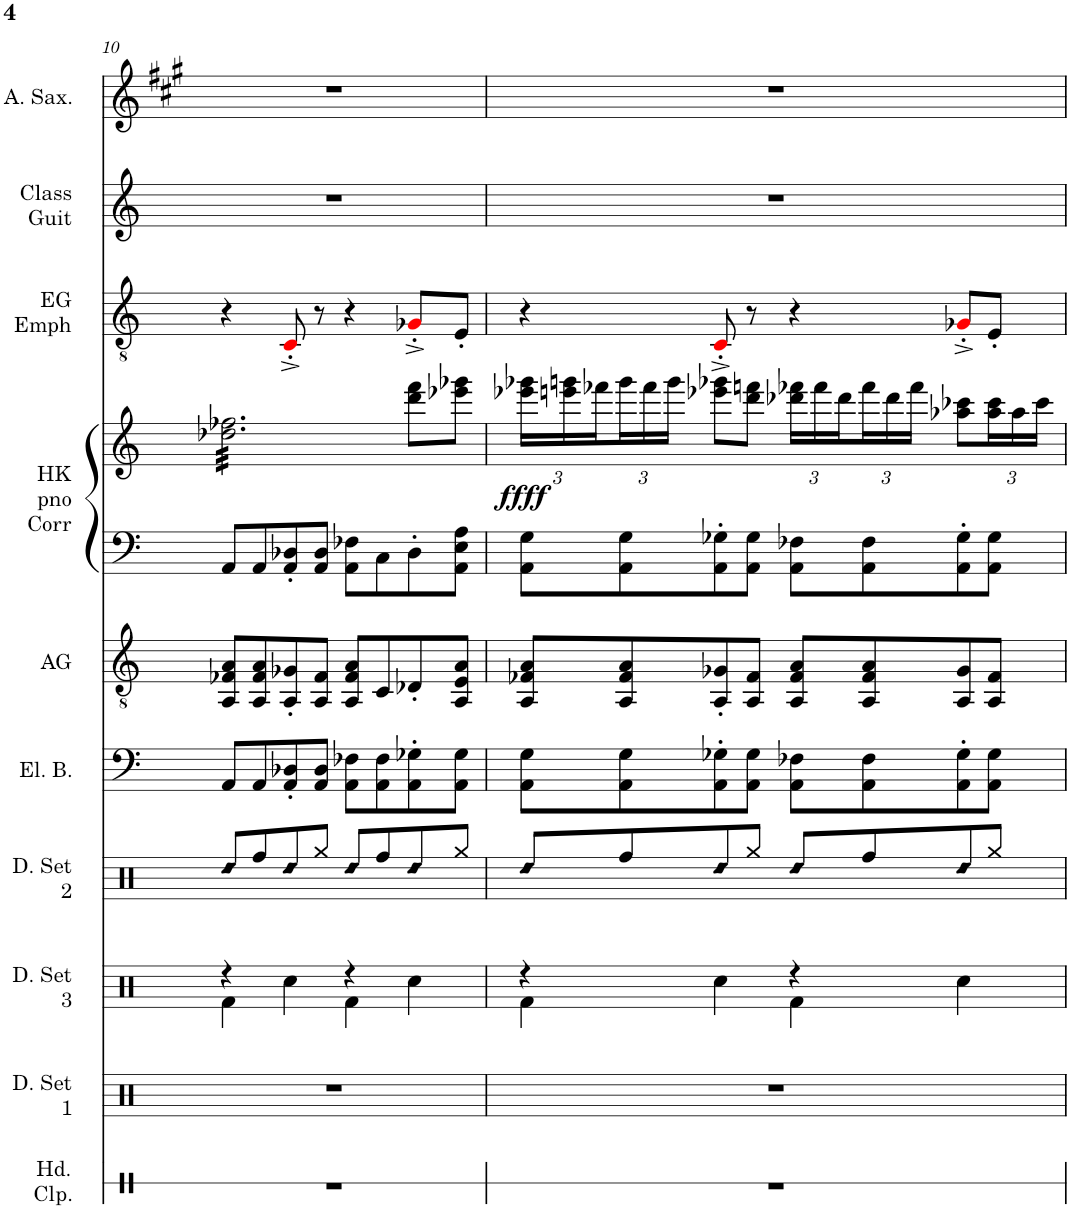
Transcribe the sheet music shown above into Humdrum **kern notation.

**kern	**kern	**kern	**kern	**kern	**kern	**kern	**kern	**dynam	**kern	**kern	**kern
*part10	*part9	*part8	*part7	*part6	*part5	*part4	*part4	*part4	*part3	*part2	*part1
*staff11	*staff10	*staff9	*staff8	*staff7	*staff6	*staff5	*staff4	*staff4/5	*staff3	*staff2	*staff1
*I"Hd.  Clp	*I"D. Set 1	*I"D. Set 3	*I"D. Set 2	*I"El. B.	*I"AG	*I"HK pno Corr	*	*	*I"EG Emph	*I"Class Guit	*I"A. Sax.
*I'Hd.  Clp.	*I'D. Set 1	*I'D. Set 3	*I'D. Set 2	*I'El. B.	*I'AG	*I'HK pno Corr	*	*	*I'EG Emph	*I'Class Guit	*I'A. Sax.
!!LO:PB:g=z
*clefX	*clefX	*clefX	*clefX	*clefF4	*clefGv2	*clefF4	*clefG2	*	*clefGv2	*clefG2	*clefG2
*	*	*	*	*Trd7c12	*	*	*	*	*	*	*Trd5c9
*k[]	*k[]	*k[]	*k[]	*k[]	*k[]	*k[]	*k[]	*	*k[]	*k[]	*k[f#c#g#]
*M4/4	*M4/4	*M4/4	*M4/4	*M4/4	*M4/4	*M4/4	*M4/4	*	*M4/4	*M4/4	*M4/4
=10	=10	=10	=10	=10	=10	=10	=10	=10	=10	=10	=10
*	*	*^	*	*	*	*	*	*	*	*	*
!	!	!	!	!LO:N:head=diamond	!	!	!	!	!	!	!	!
*	*	*	*	*	*	*	*	*tremolo	*	*	*	*
1r	1r	4r	4Rf\	8Rdd/L	8AA/L	8AA/ 8F-X/ 8A/L	8AA/L	32dd-X\ 32ff-X\LLL	.	4r	1r	1r
.	.	.	.	.	.	.	.	32dd-X\ 32ff-X\	.	.	.	.
.	.	.	.	.	.	.	.	32dd-X\ 32ff-X\	.	.	.	.
.	.	.	.	.	.	.	.	32dd-X\ 32ff-X\	.	.	.	.
.	.	.	.	8Rff/	8AA/	8AA/ 8F-/ 8A/	8AA/	32dd-X\ 32ff-X\	.	.	.	.
.	.	.	.	.	.	.	.	32dd-X\ 32ff-X\	.	.	.	.
.	.	.	.	.	.	.	.	32dd-X\ 32ff-X\	.	.	.	.
.	.	.	.	.	.	.	.	32dd-X\ 32ff-X\	.	.	.	.
!	!	!	!	!LO:N:head=diamond	!	!	!	!	!	!	!	!
.	.	4Rcc\	4ryy	8Rdd/	8AA/' 8D-X/'	8AA/' 8G-X/'	8AA/' 8D-X/'	32dd-X\ 32ff-X\	.	8C'^i/	.	.
.	.	.	.	.	.	.	.	32dd-X\ 32ff-X\	.	.	.	.
.	.	.	.	.	.	.	.	32dd-X\ 32ff-X\	.	.	.	.
.	.	.	.	.	.	.	.	32dd-X\ 32ff-X\	.	.	.	.
.	.	.	.	8Rgg/J	8AA/ 8D-/J	8AA/ 8F-/J	8AA/ 8D-/J	32dd-X\ 32ff-X\	.	8r	.	.
.	.	.	.	.	.	.	.	32dd-X\ 32ff-X\	.	.	.	.
.	.	.	.	.	.	.	.	32dd-X\ 32ff-X\	.	.	.	.
.	.	.	.	.	.	.	.	32dd-X\ 32ff-X\	.	.	.	.
!	!	!	!	!LO:N:head=diamond	!	!	!	!	!	!	!	!
.	.	4r	4Rf\	8Rdd/L	8AA\ 8F-X\L	8AA/ 8F-/ 8A/L	8AA\ 8F-X\L	32dd-X\ 32ff-X\	.	4r	.	.
.	.	.	.	.	.	.	.	32dd-X\ 32ff-X\	.	.	.	.
.	.	.	.	.	.	.	.	32dd-X\ 32ff-X\	.	.	.	.
.	.	.	.	.	.	.	.	32dd-X\ 32ff-X\	.	.	.	.
.	.	.	.	8Rff/	8AA\ 8F-\	8C/	8C\	32dd-X\ 32ff-X\	.	.	.	.
.	.	.	.	.	.	.	.	32dd-X\ 32ff-X\	.	.	.	.
.	.	.	.	.	.	.	.	32dd-X\ 32ff-X\	.	.	.	.
.	.	.	.	.	.	.	.	32dd-X\ 32ff-X\JJJ	.	.	.	.
*	*	*	*	*	*	*	*	*Xtremolo	*	*	*	*
!	!	!	!	!LO:N:head=diamond	!	!	!	!	!	!	!	!
.	.	4Rcc\	4ryy	8Rdd/	8AA\' 8G-X\'	8D-X'/	8D-'\	8ddd\ 8fff\L	.	8G-X'^i/L	.	.
.	.	.	.	8Rgg/J	8AA\ 8G-\J	8AA/ 8E/ 8A/J	8AA\ 8E\ 8A\J	8eee-X\ 8ggg-X\J	.	8E'/J	.	.
=11	=11	=11	=11	=11	=11	=11	=11	=11	=11	=11	=11	=11
!	!	!	!	!LO:N:head=diamond	!	!	!	!	!	!	!	!
*	*	*	*	*	*	*	*	*Xbrackettup	*	*	*	*
!	!	!	!	!	!	!	!	!	!LO:DY:b	!	!	!
1r	1r	4r	4Rf\	8Rdd/L	8AA\ 8G\L	8AA/ 8F-X/ 8A/L	8AA\ 8G\L	24eee-X\ 24ggg-X\LL	ffff	4r	1r	1r
.	.	.	.	.	.	.	.	24eeen\ 24gggn\	.	.	.	.
.	.	.	.	.	.	.	.	24fff-X\	.	.	.	.
.	.	.	.	8Rff/	8AA\ 8G\	8AA/ 8F-/ 8A/	8AA\ 8G\	24ggg\	.	.	.	.
.	.	.	.	.	.	.	.	24fff-\	.	.	.	.
.	.	.	.	.	.	.	.	24ggg\JJ	.	.	.	.
!	!	!	!	!LO:N:head=diamond	!	!	!	!	!	!	!	!
.	.	4Rcc\	4ryy	8Rdd/	8AA\' 8G-X\'	8AA/' 8G-X/'	8AA\' 8G-X\'	8eee-X\ 8ggg-X\L	.	8C'^i/	.	.
.	.	.	.	8Rgg/J	8AA\ 8G-\J	8AA/ 8F-/J	8AA\ 8G-\J	8ddd\ 8fffn\J	.	8r	.	.
!	!	!	!	!LO:N:head=diamond	!	!	!	!	!	!	!	!
.	.	4r	4Rf\	8Rdd/L	8AA\ 8F-X\L	8AA/ 8F-/ 8A/L	8AA\ 8F-X\L	24ddd-X\ 24fff-X\LL	.	4r	.	.
.	.	.	.	.	.	.	.	24fff-\	.	.	.	.
.	.	.	.	.	.	.	.	24ddd-\	.	.	.	.
.	.	.	.	8Rff/	8AA\ 8F-\	8AA/ 8F-/ 8A/	8AA\ 8F-\	24fff-\	.	.	.	.
.	.	.	.	.	.	.	.	24ddd-\	.	.	.	.
.	.	.	.	.	.	.	.	24fff-\JJ	.	.	.	.
!	!	!	!	!LO:N:head=diamond	!	!	!	!	!	!	!	!
.	.	4Rcc\	4ryy	8Rdd/	8AA\' 8G-\'	8AA/ 8G-/	8AA\' 8G-\'	8aa-X\ 8ccc-X\L	.	8G-X'^i/L	.	.
.	.	.	.	8Rgg/J	8AA\ 8G-\J	8AA/ 8F-/J	8AA\ 8G-\J	24aa-\ 24ccc-\L	.	8E'/J	.	.
.	.	.	.	.	.	.	.	24aa-\	.	.	.	.
.	.	.	.	.	.	.	.	24ccc-\JJ	.	.	.	.
*	*	*v	*v	*	*	*	*	*	*	*	*	*
=	=	=	=	=	=	=	=	=	=	=	=
*-	*-	*-	*-	*-	*-	*-	*-	*-	*-	*-	*-
